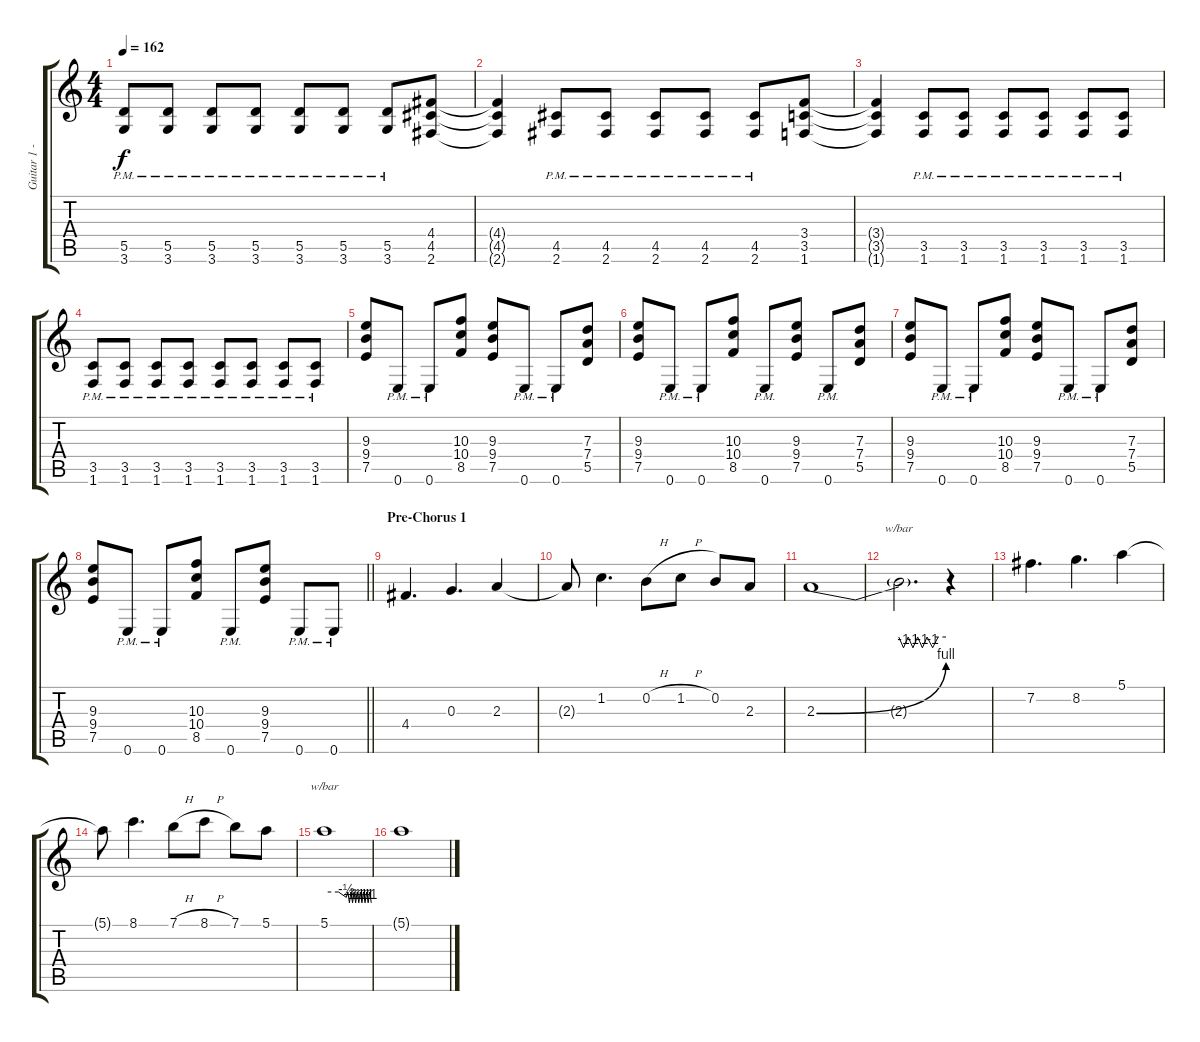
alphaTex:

\track ("Guitar 1 - Wolf Hoffmann" "Guitar 1 -") {instrument distortionguitar}
\staff {score tabs}
\tuning (E4 B3 G3 D3 A2 E2) {hide}
\ts (4 4)
\tempo 162
\clef g2
\ks c
(5.5{pm} 3.6{pm}).8{dy f} (5.5{pm} 3.6{pm}).8 (5.5{pm} 3.6{pm}).8 (5.5{pm} 3.6{pm}).8 (5.5{pm} 3.6{pm}).8 (5.5{pm} 3.6{pm}).8 (5.5{pm} 3.6{pm}).8 (4.4 4.5 2.6).8 |
(4.4{t} 4.5{t} 2.6{t}).4 (4.5{pm} 2.6{pm}).8 (4.5{pm} 2.6{pm}).8 (4.5{pm} 2.6{pm}).8 (4.5{pm} 2.6{pm}).8 (4.5{pm} 2.6{pm}).8 (3.4 3.5 1.6).8 |
(3.4{t} 3.5{t} 1.6{t}).4 (3.5{pm} 1.6{pm}).8 (3.5{pm} 1.6{pm}).8 (3.5{pm} 1.6{pm}).8 (3.5{pm} 1.6{pm}).8 (3.5{pm} 1.6{pm}).8 (3.5{pm} 1.6{pm}).8 |
(3.5{pm} 1.6{pm}).8 (3.5{pm} 1.6{pm}).8 (3.5{pm} 1.6{pm}).8 (3.5{pm} 1.6{pm}).8 (3.5{pm} 1.6{pm}).8 (3.5{pm} 1.6{pm}).8 (3.5{pm} 1.6{pm}).8 (3.5{pm} 1.6{pm}).8 |
(9.3 9.4 7.5).8 0.6{pm}.8 0.6{pm}.8 (10.3 10.4 8.5).8 (9.3 9.4 7.5).8 0.6{pm}.8 0.6{pm}.8 (7.3 7.4 5.5).8 |
(9.3 9.4 7.5).8 0.6{pm}.8 0.6{pm}.8 (10.3 10.4 8.5).8 0.6{pm}.8 (9.3 9.4 7.5).8 0.6{pm}.8 (7.3 7.4 5.5).8 |
(9.3 9.4 7.5).8 0.6{pm}.8 0.6{pm}.8 (10.3 10.4 8.5).8 (9.3 9.4 7.5).8 0.6{pm}.8 0.6{pm}.8 (7.3 7.4 5.5).8 |
\barLineRight lightlight
(9.3 9.4 7.5).8 0.6{pm}.8 0.6{pm}.8 (10.3 10.4 8.5).8 0.6{pm}.8 (9.3 9.4 7.5).8 0.6{pm}.8 0.6{pm}.8 |
\section ("" "Pre-Chorus 1")
4.4.4{d} 0.3.4{d} 2.3.4 |
2.3{t}.8 1.2.4{d} 0.2{h}.8 1.2{h}.8 0.2.8 2.3.8 |
2.3{be (bend 0 0 60 4)}.1 |
2.3{t}.2{d tbe (custom default 0 0 6 -4 12 0 18 -4 24 0 30 -4 36 0 43 -4 50 0 60 0)} r.4 |
7.2.4{d} 8.2.4{d} 5.1.4 |
5.1{t}.8 8.1.4{d} 7.1{h}.8 8.1{h}.8 7.1.8 5.1.8 |
5.1.1{tbe (custom default 0 0 18 0 28 -2 30 0 32 -4 34 0 36 -4 38 0 40 -4 42 0 44 -4 46 0 48 -4 50 0 52 -4 54 0 56 -4 58 0 60 -4)} |
5.1{t}.1
